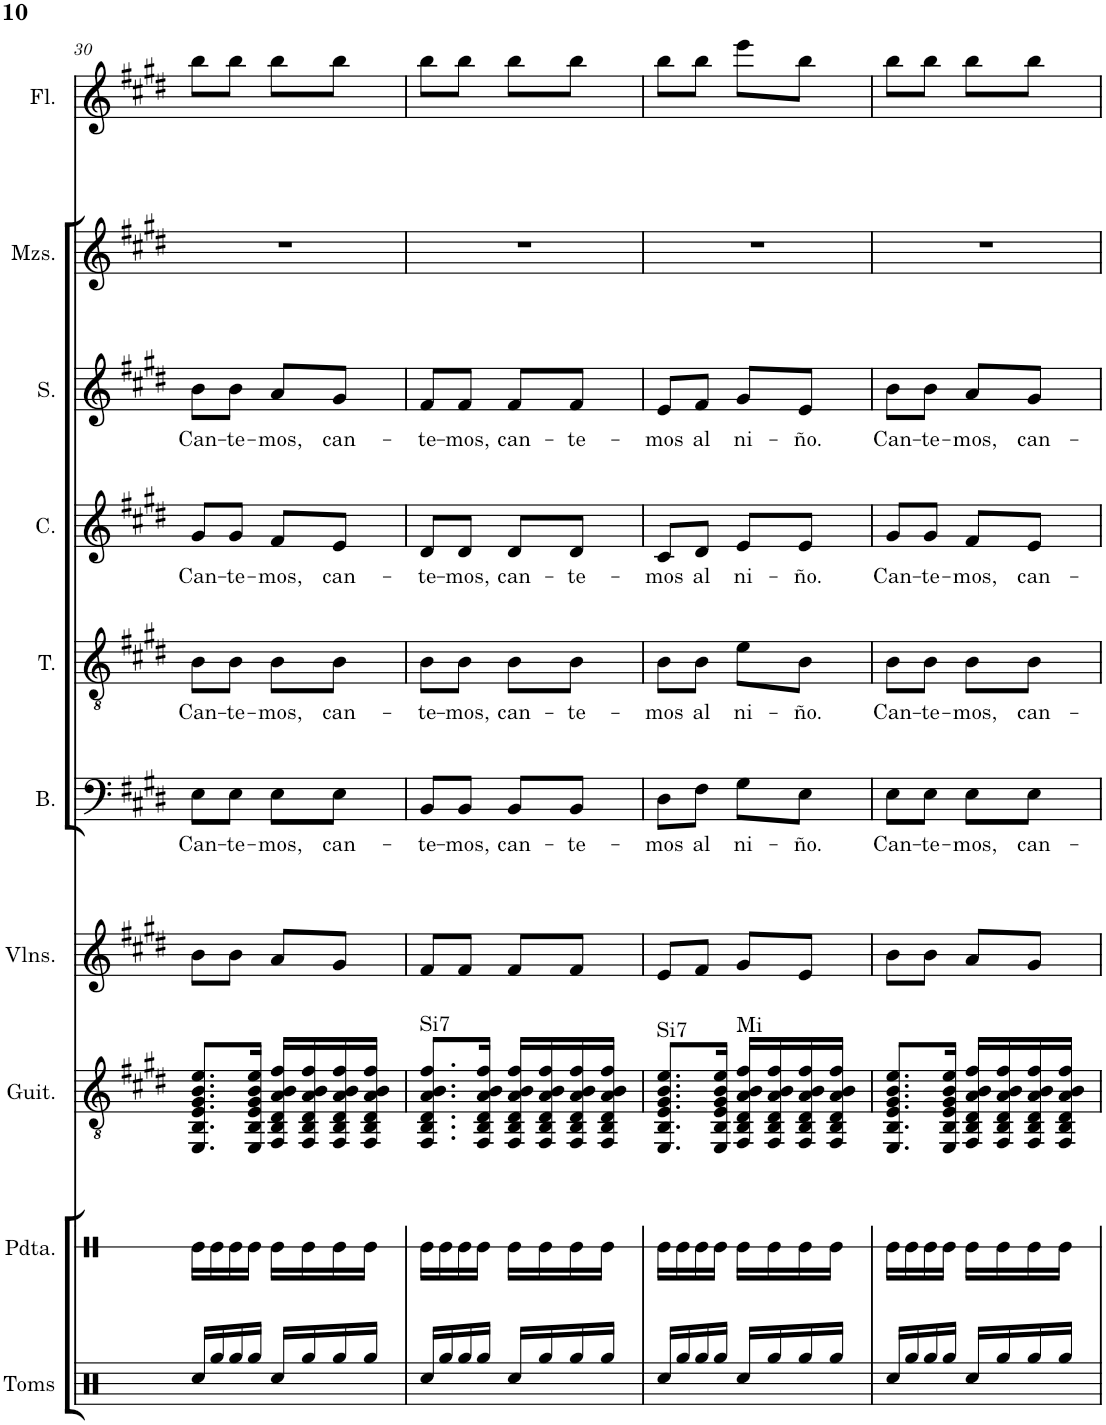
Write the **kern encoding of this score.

**kern	**kern	**kern	**harte	**kern	**kern	**text	**kern	**text	**kern	**text	**kern	**text	**kern	**kern
*part10	*part9	*part8	*part8	*part7	*part6	*part6	*part5	*part5	*part4	*part4	*part3	*part3	*part2	*part1
*staff10	*staff9	*staff8	*	*staff7	*staff6	*staff6	*staff5	*staff5	*staff4	*staff4	*staff3	*staff3	*staff2	*staff1
*I"Toms	*I"Pandereta	*I"Guitarra	*	*I"Violines	*I"Bajo	*	*I"Tenor	*	*I"Contralto	*	*I"Soprano	*	*I"Mezzo-soprano	*I"Flauta
*I'Toms	*I'Pdta.	*I'Guit.	*	*I'Vlns.	*I'B.	*	*I'T.	*	*I'C.	*	*I'S.	*	*I'Mzs.	*I'Fl.
!!LO:PB:g=z
*clefX	*clefX	*clefGv2	*	*clefG2	*clefF4	*	*clefGv2	*	*clefG2	*	*clefG2	*	*clefG2	*clefG2
*k[]	*k[]	*k[f#c#g#d#]	*	*k[f#c#g#d#]	*k[f#c#g#d#]	*	*k[f#c#g#d#]	*	*k[f#c#g#d#]	*	*k[f#c#g#d#]	*	*k[f#c#g#d#]	*k[f#c#g#d#]
*M2/4	*M2/4	*M2/4	*	*M2/4	*M2/4	*	*M2/4	*	*M2/4	*	*M2/4	*	*M2/4	*M2/4
=30	=30	=30	=30	=30	=30	=30	=30	=30	=30	=30	=30	=30	=30	=30
!	!	!	!	!	!	!LO:LY:b	!	!LO:LY:b	!	!LO:LY:b	!	!LO:LY:b	!	!
16Rcc/LL	16Re\LL	8.EE/ 8.BB/ 8.E/ 8.G#/ 8.B/ 8.e/L	.	8b\L	8E\L	Can-	8B\L	Can-	8g#/L	Can-	8b\L	Can-	2r	8bb\L
16Rgg/	16Re\	.	.	.	.	.	.	.	.	.	.	.	.	.
!	!	!	!	!	!	!LO:LY:b	!	!LO:LY:b	!	!LO:LY:b	!	!LO:LY:b	!	!
16Rgg/	16Re\	.	.	8b\J	8E\J	-te-	8B\J	-te-	8g#/J	-te-	8b\J	-te-	.	8bb\J
16Rgg/JJ	16Re\JJ	16EE/ 16BB/ 16E/ 16G#/ 16B/ 16e/Jk	.	.	.	.	.	.	.	.	.	.	.	.
!	!	!	!	!	!	!LO:LY:b	!	!LO:LY:b	!	!LO:LY:b	!	!LO:LY:b	!	!
16Rcc/LL	16Re\LL	16FF#/ 16BB/ 16D#/ 16A/ 16B/ 16f#/LL	.	8a/L	8E\L	-mos,	8B\L	-mos,	8f#/L	-mos,	8a/L	-mos,	.	8bb\L
16Rgg/	16Re\	16FF#/ 16BB/ 16D#/ 16A/ 16B/ 16f#/	.	.	.	.	.	.	.	.	.	.	.	.
!	!	!	!	!	!	!LO:LY:b	!	!LO:LY:b	!	!LO:LY:b	!	!LO:LY:b	!	!
16Rgg/	16Re\	16FF#/ 16BB/ 16D#/ 16A/ 16B/ 16f#/	.	8g#/J	8E\J	can-	8B\J	can-	8e/J	can-	8g#/J	can-	.	8bb\J
16Rgg/JJ	16Re\JJ	16FF#/ 16BB/ 16D#/ 16A/ 16B/ 16f#/JJ	.	.	.	.	.	.	.	.	.	.	.	.
=31	=31	=31	=31	=31	=31	=31	=31	=31	=31	=31	=31	=31	=31	=31
!	!	!	!LO:H:kt=Si7	!	!	!LO:LY:b	!	!LO:LY:b	!	!LO:LY:b	!	!LO:LY:b	!	!
16Rcc/LL	16Re\LL	8.FF#/ 8.BB/ 8.D#/ 8.A/ 8.B/ 8.f#/L	N	8f#/L	8BB/L	-te-	8B\L	-te-	8d#/L	-te-	8f#/L	-te-	2r	8bb\L
16Rgg/	16Re\	.	.	.	.	.	.	.	.	.	.	.	.	.
!	!	!	!	!	!	!LO:LY:b	!	!LO:LY:b	!	!LO:LY:b	!	!LO:LY:b	!	!
16Rgg/	16Re\	.	.	8f#/J	8BB/J	-mos,	8B\J	-mos,	8d#/J	-mos,	8f#/J	-mos,	.	8bb\J
16Rgg/JJ	16Re\JJ	16FF#/ 16BB/ 16D#/ 16A/ 16B/ 16f#/Jk	.	.	.	.	.	.	.	.	.	.	.	.
!	!	!	!	!	!	!LO:LY:b	!	!LO:LY:b	!	!LO:LY:b	!	!LO:LY:b	!	!
16Rcc/LL	16Re\LL	16FF#/ 16BB/ 16D#/ 16A/ 16B/ 16f#/LL	.	8f#/L	8BB/L	can-	8B\L	can-	8d#/L	can-	8f#/L	can-	.	8bb\L
16Rgg/	16Re\	16FF#/ 16BB/ 16D#/ 16A/ 16B/ 16f#/	.	.	.	.	.	.	.	.	.	.	.	.
!	!	!	!	!	!	!LO:LY:b	!	!LO:LY:b	!	!LO:LY:b	!	!LO:LY:b	!	!
16Rgg/	16Re\	16FF#/ 16BB/ 16D#/ 16A/ 16B/ 16f#/	.	8f#/J	8BB/J	-te-	8B\J	-te-	8d#/J	-te-	8f#/J	-te-	.	8bb\J
16Rgg/JJ	16Re\JJ	16FF#/ 16BB/ 16D#/ 16A/ 16B/ 16f#/JJ	.	.	.	.	.	.	.	.	.	.	.	.
=32	=32	=32	=32	=32	=32	=32	=32	=32	=32	=32	=32	=32	=32	=32
!	!	!	!LO:H:kt=Si7	!	!	!LO:LY:b	!	!LO:LY:b	!	!LO:LY:b	!	!LO:LY:b	!	!
16Rcc/LL	16Re\LL	8.EE/ 8.BB/ 8.E/ 8.G#/ 8.B/ 8.e/L	N	8e/L	8D#\L	-mos	8B\L	-mos	8c#/L	-mos	8e/L	-mos	2r	8bb\L
16Rgg/	16Re\	.	.	.	.	.	.	.	.	.	.	.	.	.
!	!	!	!	!	!	!LO:LY:b	!	!LO:LY:b	!	!LO:LY:b	!	!LO:LY:b	!	!
16Rgg/	16Re\	.	.	8f#/J	8F#\J	al	8B\J	al	8d#/J	al	8f#/J	al	.	8bb\J
16Rgg/JJ	16Re\JJ	16EE/ 16BB/ 16E/ 16G#/ 16B/ 16e/Jk	.	.	.	.	.	.	.	.	.	.	.	.
!	!	!	!LO:H:kt=Mi	!	!	!LO:LY:b	!	!LO:LY:b	!	!LO:LY:b	!	!LO:LY:b	!	!
16Rcc/LL	16Re\LL	16FF#/ 16BB/ 16D#/ 16A/ 16B/ 16f#/LL	N	8g#/L	8G#\L	ni-	8e\L	ni-	8e/L	ni-	8g#/L	ni-	.	8eee\L
16Rgg/	16Re\	16FF#/ 16BB/ 16D#/ 16A/ 16B/ 16f#/	.	.	.	.	.	.	.	.	.	.	.	.
!	!	!	!	!	!	!LO:LY:b	!	!LO:LY:b	!	!LO:LY:b	!	!LO:LY:b	!	!
16Rgg/	16Re\	16FF#/ 16BB/ 16D#/ 16A/ 16B/ 16f#/	.	8e/J	8E\J	-ño.	8B\J	-ño.	8e/J	-ño.	8e/J	-ño.	.	8bb\J
16Rgg/JJ	16Re\JJ	16FF#/ 16BB/ 16D#/ 16A/ 16B/ 16f#/JJ	.	.	.	.	.	.	.	.	.	.	.	.
=33	=33	=33	=33	=33	=33	=33	=33	=33	=33	=33	=33	=33	=33	=33
!	!	!	!	!	!	!LO:LY:b	!	!LO:LY:b	!	!LO:LY:b	!	!LO:LY:b	!	!
16Rcc/LL	16Re\LL	8.EE/ 8.BB/ 8.E/ 8.G#/ 8.B/ 8.e/L	.	8b\L	8E\L	Can-	8B\L	Can-	8g#/L	Can-	8b\L	Can-	2r	8bb\L
16Rgg/	16Re\	.	.	.	.	.	.	.	.	.	.	.	.	.
!	!	!	!	!	!	!LO:LY:b	!	!LO:LY:b	!	!LO:LY:b	!	!LO:LY:b	!	!
16Rgg/	16Re\	.	.	8b\J	8E\J	-te-	8B\J	-te-	8g#/J	-te-	8b\J	-te-	.	8bb\J
16Rgg/JJ	16Re\JJ	16EE/ 16BB/ 16E/ 16G#/ 16B/ 16e/Jk	.	.	.	.	.	.	.	.	.	.	.	.
!	!	!	!	!	!	!LO:LY:b	!	!LO:LY:b	!	!LO:LY:b	!	!LO:LY:b	!	!
16Rcc/LL	16Re\LL	16FF#/ 16BB/ 16D#/ 16A/ 16B/ 16f#/LL	.	8a/L	8E\L	-mos,	8B\L	-mos,	8f#/L	-mos,	8a/L	-mos,	.	8bb\L
16Rgg/	16Re\	16FF#/ 16BB/ 16D#/ 16A/ 16B/ 16f#/	.	.	.	.	.	.	.	.	.	.	.	.
!	!	!	!	!	!	!LO:LY:b	!	!LO:LY:b	!	!LO:LY:b	!	!LO:LY:b	!	!
16Rgg/	16Re\	16FF#/ 16BB/ 16D#/ 16A/ 16B/ 16f#/	.	8g#/J	8E\J	can-	8B\J	can-	8e/J	can-	8g#/J	can-	.	8bb\J
16Rgg/JJ	16Re\JJ	16FF#/ 16BB/ 16D#/ 16A/ 16B/ 16f#/JJ	.	.	.	.	.	.	.	.	.	.	.	.
=	=	=	=	=	=	=	=	=	=	=	=	=	=	=
*-	*-	*-	*-	*-	*-	*-	*-	*-	*-	*-	*-	*-	*-	*-
